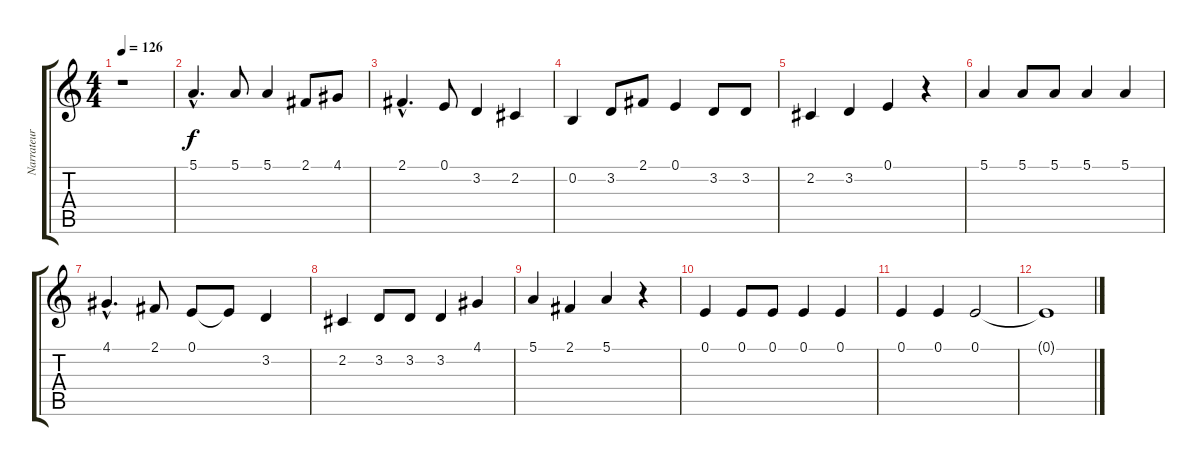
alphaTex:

\track ("Narrateur" "Narrateur") {instrument voiceoohs}
\staff {score tabs}
\tuning (E4 B3 G3 D3 A2 E2) {hide}
\ts (4 4)
\tempo 126
\clef g2
\ks c
r.1{dy f} |
5.1{hac}.4{d} 5.1.8 5.1.4 2.1.8 4.1.8 |
2.1{hac}.4{d} 0.1.8 3.2.4 2.2.4 |
0.2.4 3.2.8 2.1.8 0.1.4 3.2.8 3.2.8 |
2.2.4 3.2.4 0.1.4 r.4 |
5.1.4 5.1.8 5.1.8 5.1.4 5.1.4 |
4.1{hac}.4{d} 2.1.8 0.1.8 0.1{t}.8 3.2.4 |
2.2.4 3.2.8 3.2.8 3.2.4 4.1.4 |
5.1.4 2.1.4 5.1.4 r.4 |
0.1.4 0.1.8 0.1.8 0.1.4 0.1.4 |
0.1.4 0.1.4 0.1.2 |
0.1{t}.1{volume 0}
